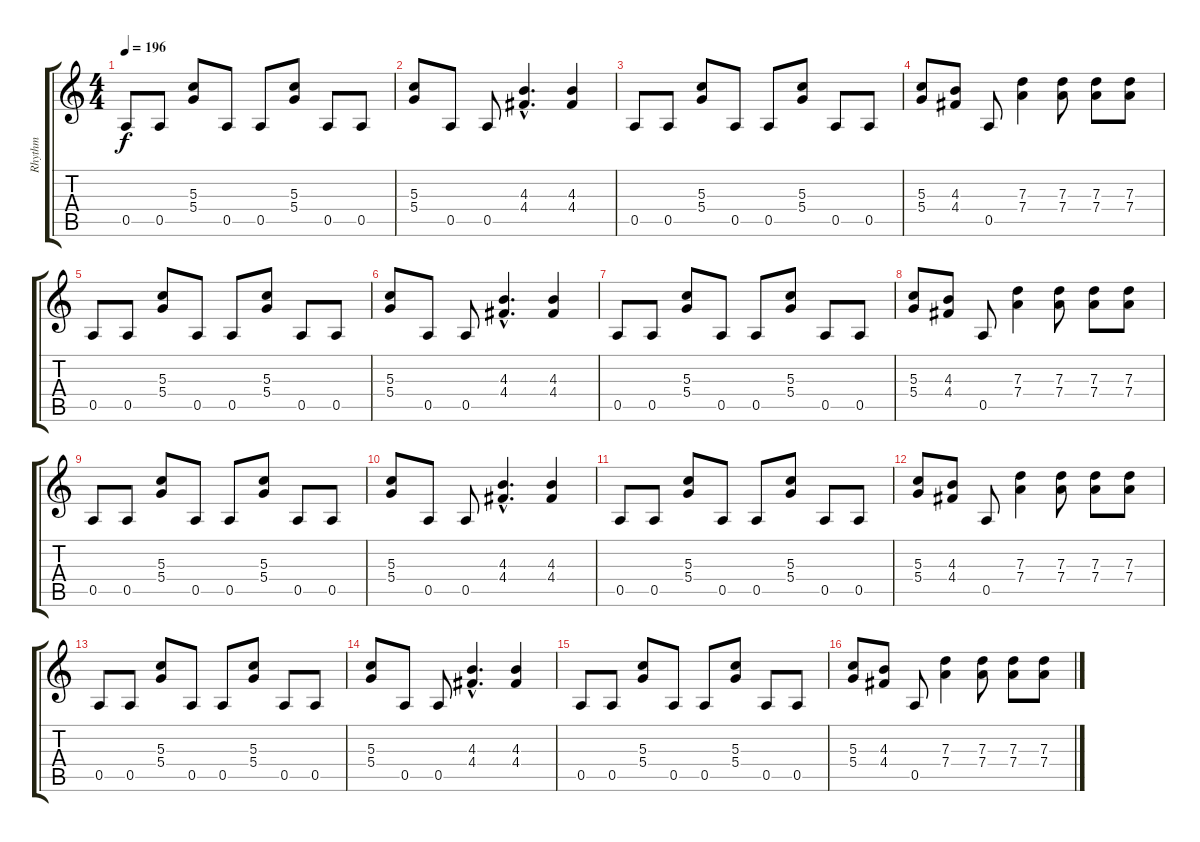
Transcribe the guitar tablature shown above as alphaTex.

\track ("Rhythm" "Rhythm") {instrument distortionguitar}
\staff {score tabs}
\tuning (E4 B3 G3 D3 A2 E2) {hide}
\ts (4 4)
\tempo 196
\clef g2
\ks c
0.5.8{dy f} 0.5.8 (5.3 5.4).8 0.5.8 0.5.8 (5.3 5.4).8 0.5.8 0.5.8 |
(5.3 5.4).8 0.5.8 0.5.8 (4.3{hac} 4.4{hac}).4{d} (4.3 4.4).4 |
0.5.8 0.5.8 (5.3 5.4).8 0.5.8 0.5.8 (5.3 5.4).8 0.5.8 0.5.8 |
(5.3 5.4).8 (4.3 4.4).8 0.5.8 (7.3 7.4).4 (7.3 7.4).8 (7.3 7.4).8 (7.3 7.4).8 |
0.5.8 0.5.8 (5.3 5.4).8 0.5.8 0.5.8 (5.3 5.4).8 0.5.8 0.5.8 |
(5.3 5.4).8 0.5.8 0.5.8 (4.3{hac} 4.4{hac}).4{d} (4.3 4.4).4 |
0.5.8 0.5.8 (5.3 5.4).8 0.5.8 0.5.8 (5.3 5.4).8 0.5.8 0.5.8 |
(5.3 5.4).8 (4.3 4.4).8 0.5.8 (7.3 7.4).4 (7.3 7.4).8 (7.3 7.4).8 (7.3 7.4).8 |
0.5.8 0.5.8 (5.3 5.4).8 0.5.8 0.5.8 (5.3 5.4).8 0.5.8 0.5.8 |
(5.3 5.4).8 0.5.8 0.5.8 (4.3{hac} 4.4{hac}).4{d} (4.3 4.4).4 |
0.5.8 0.5.8 (5.3 5.4).8 0.5.8 0.5.8 (5.3 5.4).8 0.5.8 0.5.8 |
(5.3 5.4).8 (4.3 4.4).8 0.5.8 (7.3 7.4).4 (7.3 7.4).8 (7.3 7.4).8 (7.3 7.4).8 |
0.5.8 0.5.8 (5.3 5.4).8 0.5.8 0.5.8 (5.3 5.4).8 0.5.8 0.5.8 |
(5.3 5.4).8 0.5.8 0.5.8 (4.3{hac} 4.4{hac}).4{d} (4.3 4.4).4 |
0.5.8 0.5.8 (5.3 5.4).8 0.5.8 0.5.8 (5.3 5.4).8 0.5.8 0.5.8 |
(5.3 5.4).8 (4.3 4.4).8 0.5.8 (7.3 7.4).4 (7.3 7.4).8 (7.3 7.4).8 (7.3 7.4).8
